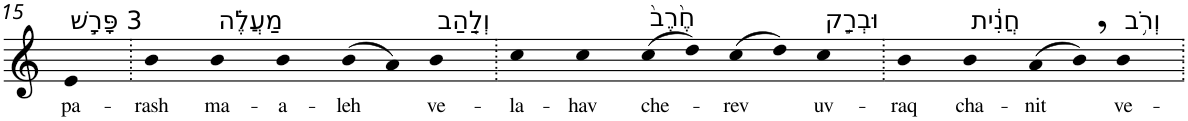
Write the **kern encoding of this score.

**kern	**text
*part1	*part1
*staff1	*staff1
*I"Piano	*
*I'Pno	*
!!LO:PB:g=z
*clefG2	*
*k[]	*
=15	=15
!LO:TX:a:t=3 פָּרָ֣שׁ	!
!	!LO:LY:b
4e	pa-
=16.	=16.
!	!LO:LY:b
4b	-rash
!LO:TX:a:t=מַעֲלֶ֗ה	!
!	!LO:LY:b
4b	ma-
!	!LO:LY:b
4b	-a-
!	!LO:LY:b
(>8b	-leh
8a)	.
!LO:TX:a:t=וְלַ֤הַב	!
!	!LO:LY:b
4b	ve-
=17.	=17.
!	!LO:LY:b
4cc	-la-
!	!LO:LY:b
4cc	-hav
!LO:TX:a:t=חֶ֙רֶב֙	!
!	!LO:LY:b
(>8cc	che-
8dd)	.
!	!LO:LY:b
(>8cc	-rev
8dd)	.
!LO:TX:a:t=וּבְרַ֣ק	!
!	!LO:LY:b
4cc	uv-
=18.	=18.
!	!LO:LY:b
4b	-raq
!LO:TX:a:t=חֲנִ֔ית	!
!	!LO:LY:b
4b	cha-
!	!LO:LY:b
(>8a	-nit
8b,)	.
!LO:TX:a:t=וְרֹ֥ב	!
!	!LO:LY:b
4b	ve-
=.	=.
*-	*-
